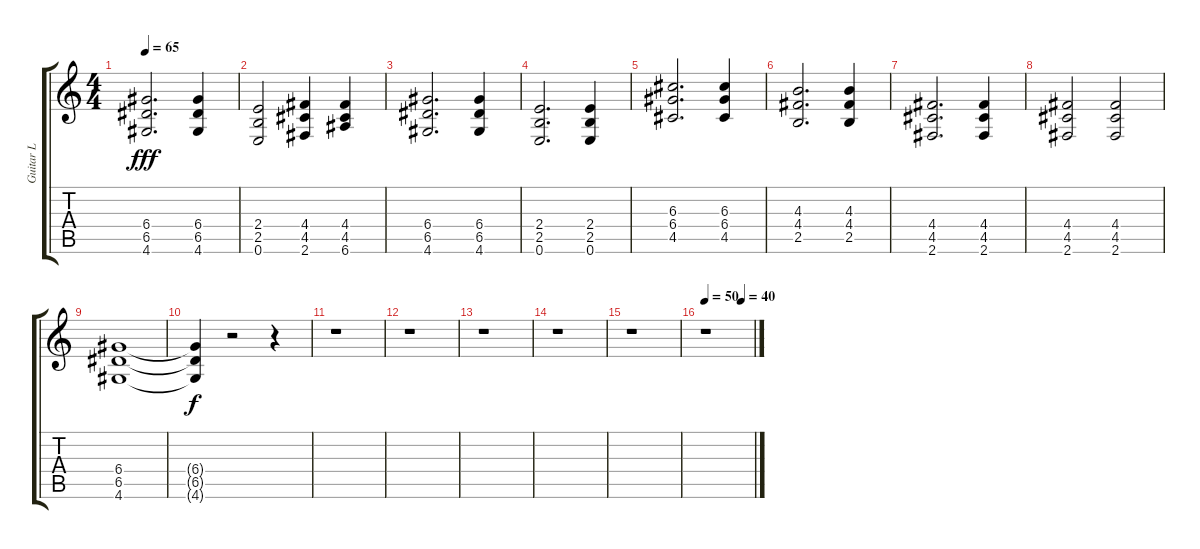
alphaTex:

\track ("Guitar L" "Guitar L") {instrument distortionguitar}
\staff {score tabs}
\tuning (E4 B3 G3 D3 A2 E2) {hide}
\ts (4 4)
\tempo 65
\clef g2
\ks c
(6.4 6.5 4.6).2{d dy fff} (6.4 6.5 4.6).4 |
(2.4 2.5 0.6).2 (4.4 4.5 2.6).4 (4.4 4.5 6.6).4 |
(6.4 6.5 4.6).2{d} (6.4 6.5 4.6).4 |
(2.4 2.5 0.6).2{d} (2.4 2.5 0.6).4 |
(6.3 6.4 4.5).2{d} (6.3 6.4 4.5).4 |
(4.3 4.4 2.5).2{d} (4.3 4.4 2.5).4 |
(4.4 4.5 2.6).2{d} (4.4 4.5 2.6).4 |
(4.4 4.5 2.6).2 (4.4 4.5 2.6).2 |
(6.4 6.5 4.6).1 |
(6.4{t} 6.5{t} 4.6{t}).4{dy f} r.2 r.4 |
r.1 |
r.1 |
r.1 |
r.1 |
r.1 |
\tempo 50
\tempo (40 0.75)
r.1
